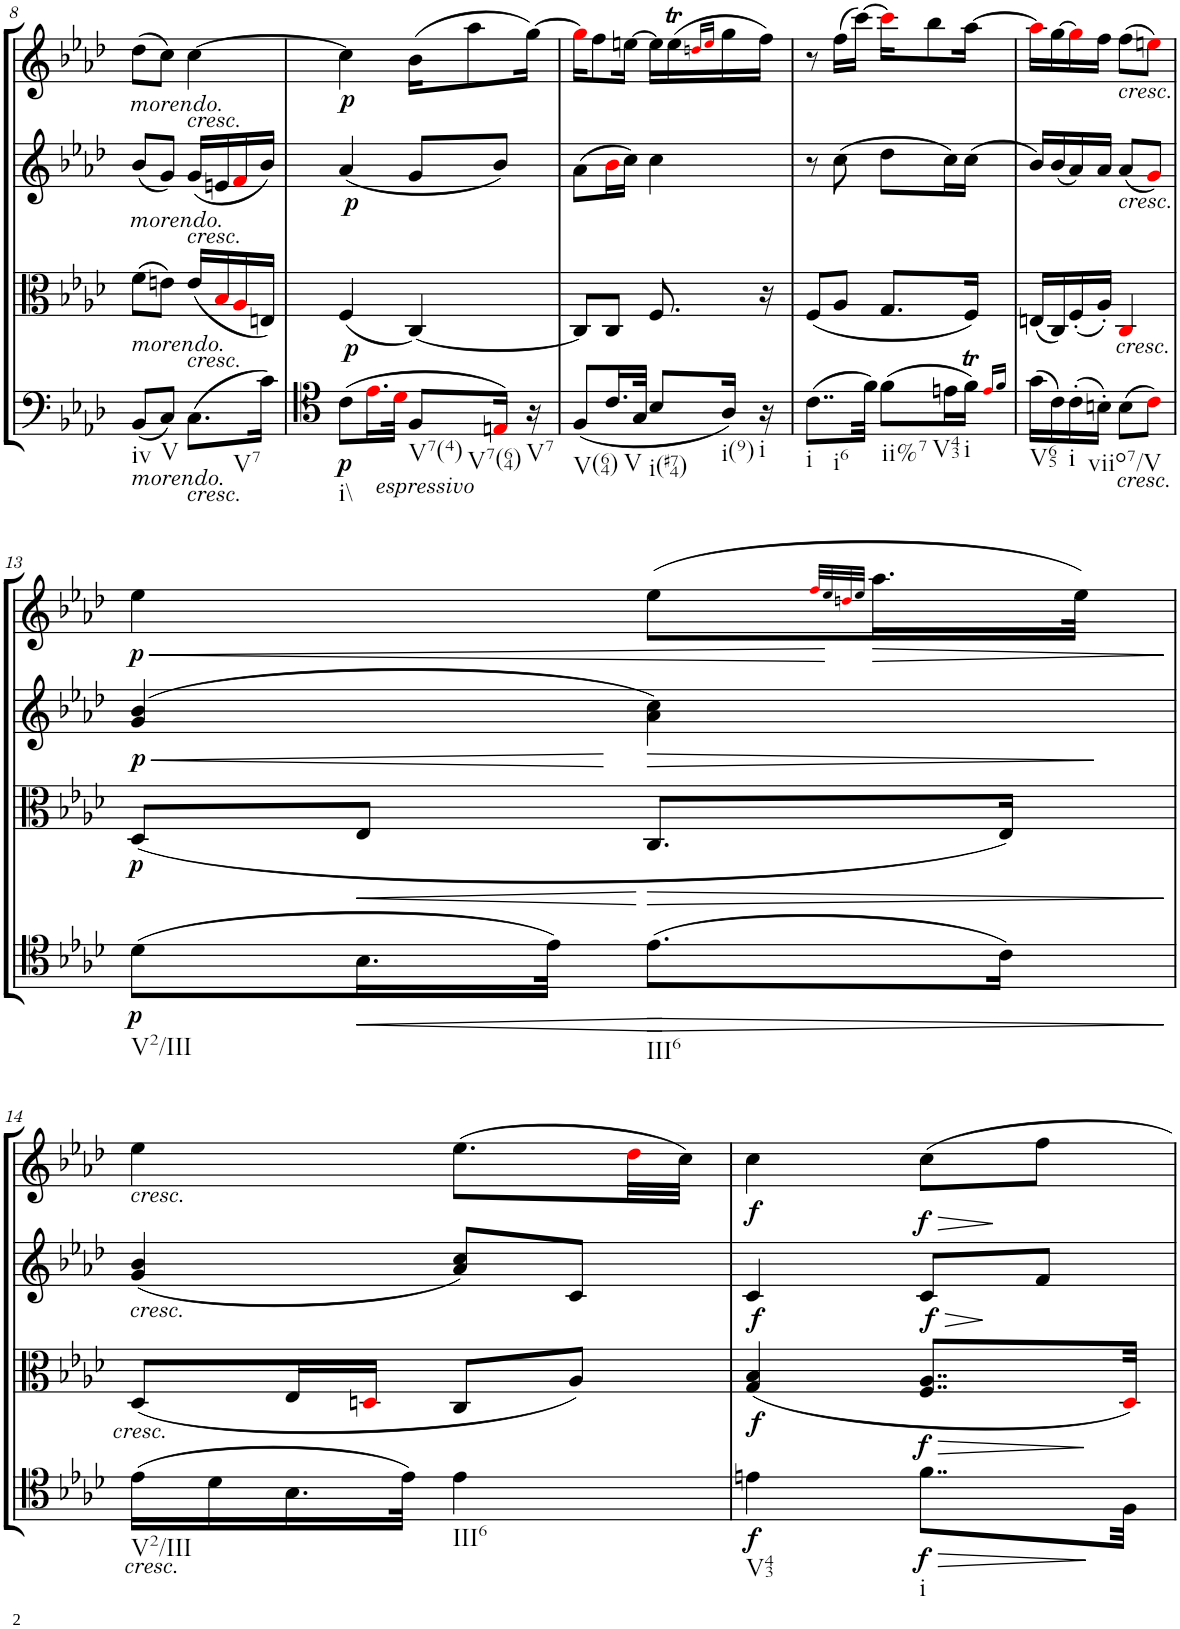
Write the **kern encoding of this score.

**kern	**dynam	**kern	**dynam	**kern	**dynam	**kern	**dynam
*part4	*part4	*part3	*part3	*part2	*part2	*part1	*part1
*staff4	*staff4	*staff3	*staff3	*staff2	*staff2	*staff1	*staff1
*I"Cello	*	*I"Viola	*	*I"2nd Violin	*	*I"1st Violin	*
*	*	*I'Vla	*	*I'Vln	*	*I'Vln	*
!!LO:PB:g=z
*clefF4	*	*clefC3	*	*clefG2	*	*clefG2	*
*k[b-e-a-d-]	*	*k[b-e-a-d-]	*	*k[b-e-a-d-]	*	*k[b-e-a-d-]	*
*f:	*	*f:	*	*f:	*	*f:	*
*M2/4	*	*M2/4	*	*M2/4	*	*M2/4	*
=8	=8	=8	=8	=8	=8	=8	=8
!	!	!	!	!	!	!LO:TX:b:i:t=morendo.	!
!	!	!	!	!LO:TX:b:i:t=morendo.	!	!	!
!	!	!LO:TX:b:i:t=morendo.	!	!	!	!	!
!LO:TX:b:i:t=morendo.	!	!	!	!	!	!	!
!LO:TX:b:t=iv	!	!	!	!	!	!	!
(8BB-/L	.	(8f\L	.	(8b-/L	.	(8dd-\L	.
!LO:TX:b:t=V	!	!	!	!	!	!	!
8C/J)	.	8en\J)	.	8g/J)	.	8cc\J)	.
!	!	!	!	!	!	!LO:TX:b:i:t=cresc.	!
!	!	!	!	!LO:TX:b:i:t=cresc.	!	!	!
!	!	!LO:TX:b:i:t=cresc.	!	!	!	!	!
!LO:TX:b:i:t=cresc.	!	!	!	!	!	!	!
!LO:TX:b:t=V7	!	!	!	!	!	!	!
(8.C\L	.	(16e/LL	.	(16g/LL	.	[4cc\	.
.	.	16B-i/	.	16en/	.	.	.
.	.	16A-i/	.	16fi/	.	.	.
16c\Jk)	.	16En/JJ)	.	16b-/JJ)	.	.	.
=9	=9	=9	=9	=9	=9	=9	=9
!LO:TX:b:t=i\\	!	!	!	!	!	!	!
!	!LO:DY:b	!	!LO:DY:b	!	!LO:DY:b	!	!LO:DY:b
(8c\L	p	(4F/	p	(4a-/	p	4cc\]	p
16.e-i\L	.	.	.	.	.	.	.
!LO:TX:b:i:t=espressivo	!	!	!	!	!	!	!
32d-i\JJk	.	.	.	.	.	.	.
!LO:TX:b:t=V7(4)	!	!	!	!	!	!	!
!LO:TX:b:t=V7(64)	!	!	!	!	!	!	!
8F/L	.	[4C/)	.	8g/L	.	(16b-\KL	.
.	.	.	.	.	.	8aa-\	.
16Eni/Jk)	.	.	.	8b-/J)	.	.	.
!LO:TX:b:t=V7	!	!	!	!	!	!	!
16r	.	.	.	.	.	[16gg\Jk)	.
=10	=10	=10	=10	=10	=10	=10	=10
!LO:TX:b:t=V(64)	!	!	!	!	!	!	!
(8F/L	.	8C/L]	.	(8a-\L	.	16ggi\KL]	.
.	.	.	.	.	.	8ff\	.
!LO:TX:b:t=V	!	!	!	!	!	!	!
16.c/L	.	8C/J	.	16b-i\L	.	.	.
.	.	.	.	16cc\JJ)	.	[16een\Jk	.
32G/JJk	.	.	.	.	.	.	.
!LO:TX:b:t=i(#74)	!	!	!	!	!	!	!
8B-/L	.	8.F/	.	4cc\	.	16ee\LL]	.
.	.	.	.	.	.	(16eet\	.
.	.	.	.	.	.	16qddni/LL	.
.	.	.	.	.	.	16qeei/JJ	.
!LO:TX:b:t=i(9)	!	!	!	!	!	!	!
16A-/Jk)	.	.	.	.	.	16gg\	.
!LO:TX:b:t=i	!	!	!	!	!	!	!
16r	.	16r	.	.	.	16ff\JJ)	.
=11	=11	=11	=11	=11	=11	=11	=11
!LO:TX:b:t=i	!	!	!	!	!	!	!
!LO:TX:b:t=i6	!	!	!	!	!	!	!
(8..c\L	.	(8F/L	.	8r	.	8r	.
.	.	8A-/J	.	(8cc\	.	(16ff\LL	.
.	.	.	.	.	.	[16ccc\JJ)	.
32f\Jkk)	.	.	.	.	.	.	.
!LO:TX:b:t=ii%7	!	!	!	!	!	!	!
!LO:TX:b:t=V43	!	!	!	!	!	!	!
(8f\L	.	8.G/L	.	8dd-\L	.	16ccci\KL]	.
.	.	.	.	.	.	8bb-\	.
16en\L	.	.	.	16cc\L)	.	.	.
!LO:TX:b:t=i	!	!	!	!	!	!	!
16fT\JJ)	.	16F/Jk)	.	(16cc\JJ	.	[16aa-\Jk	.
16qei/LL	.	.	.	.	.	.	.
16qf/JJ	.	.	.	.	.	.	.
=12	=12	=12	=12	=12	=12	=12	=12
!LO:TX:b:t=V65	!	!	!	!	!	!	!
(16g\LL	.	(16En/LL	.	16b-/LL)	.	16aa-i\LL]	.
16c\)	.	16C/)	.	(16b-/	.	[16gg\	.
!LO:TX:b:t=i	!	!	!	!	!	!	!
(16c'\	.	(16F'/	.	16a-/)	.	16ggi\]	.
!LO:TX:b:t=viio7/V	!	!	!	!	!	!	!
16Bn'\JJ)	.	16A-'/JJ)	.	16a-/JJ	.	16ff\JJ	.
!	!	!	!	!	!	!LO:TX:b:i:t=cresc.	!
!	!	!	!	!LO:TX:b:i:t=cresc.	!	!	!
!	!	!LO:TX:b:i:t=cresc.	!	!	!	!	!
!LO:TX:b:i:t=cresc.	!	!	!	!	!	!	!
(8B\L	.	4Ci/	.	(8a-/L	.	(8ff\L	.
8ci\J)	.	.	.	8gi/J)	.	8eeni\J)	.
!!LO:LB:g=z
=13	=13	=13	=13	=13	=13	=13	=13
!LO:TX:b:t=V2/III	!	!	!	!	!	!	!
!	!LO:DY:b	!	!LO:DY:b	!	!LO:HP:b	!	!LO:HP:b
!	!	!	!	!	!LO:DY:n=1:b	!	!LO:DY:n=1:b
(8d-\L	p	(8D-/L	p	(4g/ 4b-/	< p	4ee-\	< p
!	!LO:HP:b	!	!LO:HP:b	!	!	!	!
16.B-\L	<	8E-/J	<	.	.	.	.
32e-\JJk)	.	.	.	.	.	.	.
!LO:TX:b:t=III6	!	!	!	!	!	!	!
!	!LO:HP:b	!	!LO:HP:b	!	!LO:HP:b	!	!
(8.e-\L	>	8.C/L	>	4a-\ 4cc\)	>	(8ee-\L	.
.	.	.	.	.	.	32qffi/LLL	.
.	.	.	.	.	.	32qee-/	.
.	.	.	.	.	.	32qddni/	.
.	.	.	.	.	.	32qee-/JJJ	.
!	!	!	!	!	!	!	!LO:HP:n=1:b
.	.	.	.	.	.	16.aa-\L	[ >
16c\Jk)	.	16E-/Jk)	.	.	.	.	.
.	.	.	.	.	.	32ee-\JJk)	.
.	[	.	[	.	[	.	]
!!LO:LB:g=z
=14	=14	=14	=14	=14	=14	=14	=14
!	!	!	!	!	!	!LO:TX:b:i:t=cresc.	!
!	!	!	!	!LO:TX:b:i:t=cresc.	!	!	!
!	!	!LO:TX:b:i:t=cresc.	!	!	!	!	!
!LO:TX:b:i:t=cresc.	!	!	!	!	!	!	!
!LO:TX:b:t=V2/III	!	!	!	!	!	!	!
(16e-\LL	.	(8D-/L	.	(4g/ 4b-/	.	4ee-\	.
16d-\	.	.	.	.	.	.	.
16.B-\	.	16E-/L	.	.	.	.	.
.	.	16Dni/JJ	.	.	.	.	.
32e-\JJk)	.	.	.	.	.	.	.
!LO:TX:b:t=III6	!	!	!	!	!	!	!
4e-\	.	8C/L	.	8a-/ 8cc/L)	.	(8.ee-\L	.
.	.	8A-/J)	.	8c/J	.	.	.
.	.	.	.	.	.	32dd-i\LL	.
.	.	.	.	.	.	32cc\JJJ)	.
=15	=15	=15	=15	=15	=15	=15	=15
!LO:TX:b:t=V43	!	!	!	!	!	!	!
!	!LO:DY:b	!	!LO:DY:b	!	!LO:DY:b	!	!
!	!	!	!	!	!LO:DY:n=1:a	!	!
4en\	f	(4G/ 4B-/	f	4c/	f f	4cc\	.
!LO:TX:b:t=i	!	!	!	!	!	!	!
!	!LO:DY:b	!	!LO:DY:b	!	!LO:DY:n=2:b	!	!LO:HP:b
!	!	!	!	!	!	!	!LO:DY:n=1:b
8..f\L	f	8..F/ 8..A-/L	f	8c/L	f	8cc\L	> f
.	.	.	.	8f/J	.	8ff\J	.
32F\Jkk	.	32D-i/Jkk)	.	.	.	.	.
.	]	.	]	.	]	.	]
=	=	=	=	=	=	=	=
*-	*-	*-	*-	*-	*-	*-	*-
